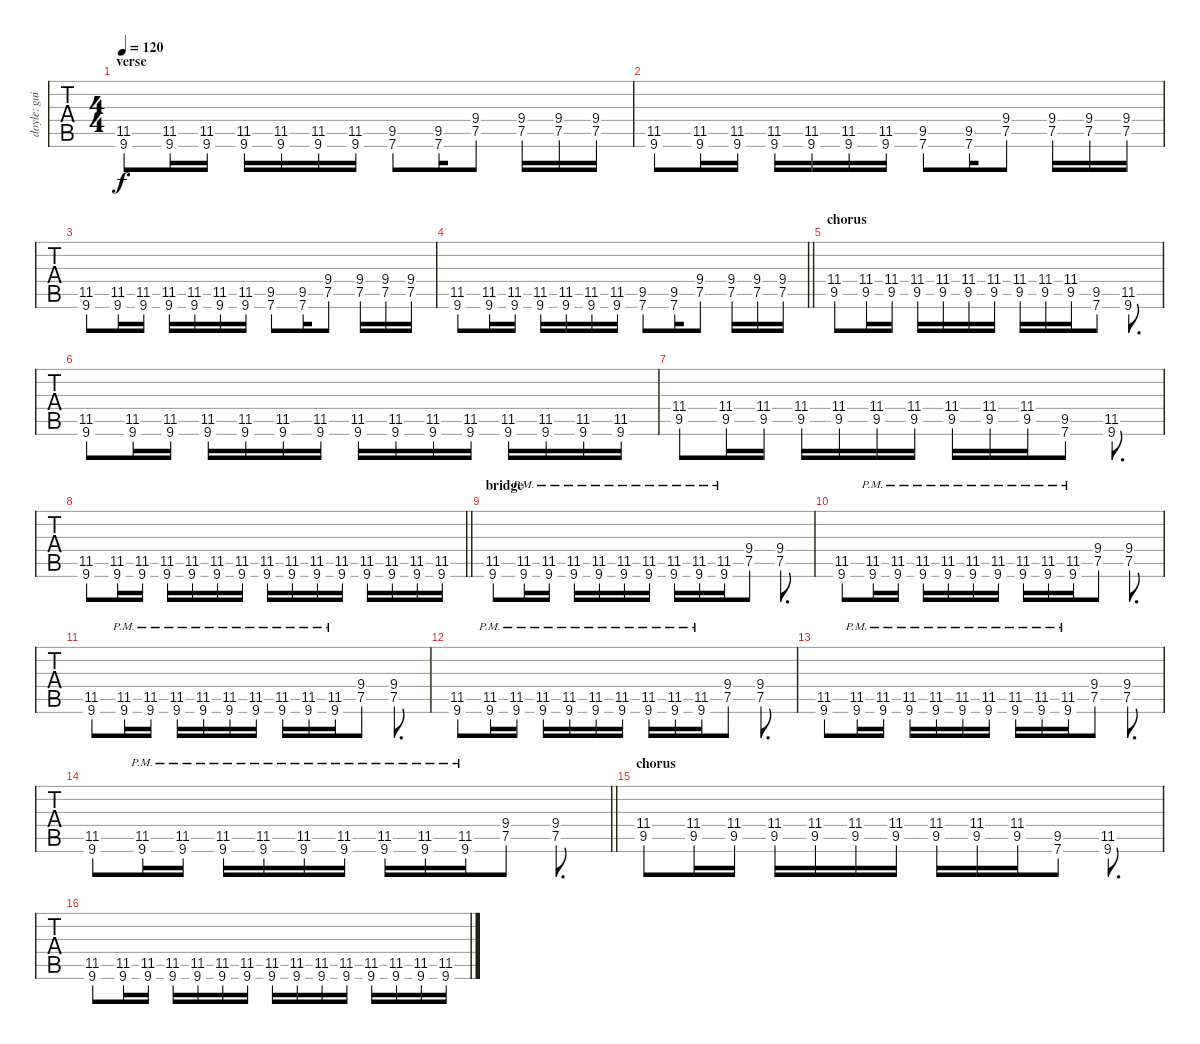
\track ("doyle: guitar" "doyle: gui") {instrument distortionguitar}
\staff {tabs}
\tuning (E4 B3 G3 D3 A2 E2) {hide}
\ts (4 4)
\section ("" "verse")
\tempo 120
\clef g2
\ks c
(11.5 9.6).8{dy f} (11.5 9.6).16 (11.5 9.6).16 (11.5 9.6).16 (11.5 9.6).16 (11.5 9.6).16 (11.5 9.6).16 (9.5 7.6).8 (9.5 7.6).16 (9.4 7.5).8 (9.4 7.5).16 (9.4 7.5).16 (9.4 7.5).16 |
(11.5 9.6).8 (11.5 9.6).16 (11.5 9.6).16 (11.5 9.6).16 (11.5 9.6).16 (11.5 9.6).16 (11.5 9.6).16 (9.5 7.6).8 (9.5 7.6).16 (9.4 7.5).8 (9.4 7.5).16 (9.4 7.5).16 (9.4 7.5).16 |
(11.5 9.6).8 (11.5 9.6).16 (11.5 9.6).16 (11.5 9.6).16 (11.5 9.6).16 (11.5 9.6).16 (11.5 9.6).16 (9.5 7.6).8 (9.5 7.6).16 (9.4 7.5).8 (9.4 7.5).16 (9.4 7.5).16 (9.4 7.5).16 |
\barLineRight lightlight
(11.5 9.6).8 (11.5 9.6).16 (11.5 9.6).16 (11.5 9.6).16 (11.5 9.6).16 (11.5 9.6).16 (11.5 9.6).16 (9.5 7.6).8 (9.5 7.6).16 (9.4 7.5).8 (9.4 7.5).16 (9.4 7.5).16 (9.4 7.5).16 |
\section ("" "chorus")
(11.4 9.5).8 (11.4 9.5).16 (11.4 9.5).16 (11.4 9.5).16 (11.4 9.5).16 (11.4 9.5).16 (11.4 9.5).16 (11.4 9.5).16 (11.4 9.5).16 (11.4 9.5).16 (9.5 7.6).8 (11.5 9.6).8{d} |
(11.5 9.6).8 (11.5 9.6).16 (11.5 9.6).16 (11.5 9.6).16 (11.5 9.6).16 (11.5 9.6).16 (11.5 9.6).16 (11.5 9.6).16 (11.5 9.6).16 (11.5 9.6).16 (11.5 9.6).16 (11.5 9.6).16 (11.5 9.6).16 (11.5 9.6).16 (11.5 9.6).16 |
(11.4 9.5).8 (11.4 9.5).16 (11.4 9.5).16 (11.4 9.5).16 (11.4 9.5).16 (11.4 9.5).16 (11.4 9.5).16 (11.4 9.5).16 (11.4 9.5).16 (11.4 9.5).16 (9.5 7.6).8 (11.5 9.6).8{d} |
\barLineRight lightlight
(11.5 9.6).8 (11.5 9.6).16 (11.5 9.6).16 (11.5 9.6).16 (11.5 9.6).16 (11.5 9.6).16 (11.5 9.6).16 (11.5 9.6).16 (11.5 9.6).16 (11.5 9.6).16 (11.5 9.6).16 (11.5 9.6).16 (11.5 9.6).16 (11.5 9.6).16 (11.5 9.6).16 |
\section ("" "bridge")
(11.5 9.6).8 (11.5{pm} 9.6{pm}).16 (11.5{pm} 9.6{pm}).16 (11.5{pm} 9.6{pm}).16 (11.5{pm} 9.6{pm}).16 (11.5{pm} 9.6{pm}).16 (11.5{pm} 9.6{pm}).16 (11.5{pm} 9.6{pm}).16 (11.5{pm} 9.6{pm}).16 (11.5{pm} 9.6{pm}).16 (9.4 7.5).8 (9.4 7.5).8{d} |
(11.5 9.6).8 (11.5{pm} 9.6{pm}).16 (11.5{pm} 9.6{pm}).16 (11.5{pm} 9.6{pm}).16 (11.5{pm} 9.6{pm}).16 (11.5{pm} 9.6{pm}).16 (11.5{pm} 9.6{pm}).16 (11.5{pm} 9.6{pm}).16 (11.5{pm} 9.6{pm}).16 (11.5{pm} 9.6{pm}).16 (9.4 7.5).8 (9.4 7.5).8{d} |
(11.5 9.6).8 (11.5{pm} 9.6{pm}).16 (11.5{pm} 9.6{pm}).16 (11.5{pm} 9.6{pm}).16 (11.5{pm} 9.6{pm}).16 (11.5{pm} 9.6{pm}).16 (11.5{pm} 9.6{pm}).16 (11.5{pm} 9.6{pm}).16 (11.5{pm} 9.6{pm}).16 (11.5{pm} 9.6{pm}).16 (9.4 7.5).8 (9.4 7.5).8{d} |
(11.5 9.6).8 (11.5{pm} 9.6{pm}).16 (11.5{pm} 9.6{pm}).16 (11.5{pm} 9.6{pm}).16 (11.5{pm} 9.6{pm}).16 (11.5{pm} 9.6{pm}).16 (11.5{pm} 9.6{pm}).16 (11.5{pm} 9.6{pm}).16 (11.5{pm} 9.6{pm}).16 (11.5{pm} 9.6{pm}).16 (9.4 7.5).8 (9.4 7.5).8{d} |
(11.5 9.6).8 (11.5{pm} 9.6{pm}).16 (11.5{pm} 9.6{pm}).16 (11.5{pm} 9.6{pm}).16 (11.5{pm} 9.6{pm}).16 (11.5{pm} 9.6{pm}).16 (11.5{pm} 9.6{pm}).16 (11.5{pm} 9.6{pm}).16 (11.5{pm} 9.6{pm}).16 (11.5{pm} 9.6{pm}).16 (9.4 7.5).8 (9.4 7.5).8{d} |
\barLineRight lightlight
(11.5 9.6).8 (11.5{pm} 9.6{pm}).16 (11.5{pm} 9.6{pm}).16 (11.5{pm} 9.6{pm}).16 (11.5{pm} 9.6{pm}).16 (11.5{pm} 9.6{pm}).16 (11.5{pm} 9.6{pm}).16 (11.5{pm} 9.6{pm}).16 (11.5{pm} 9.6{pm}).16 (11.5{pm} 9.6{pm}).16 (9.4 7.5).8 (9.4 7.5).8{d} |
\section ("" "chorus")
(11.4 9.5).8 (11.4 9.5).16 (11.4 9.5).16 (11.4 9.5).16 (11.4 9.5).16 (11.4 9.5).16 (11.4 9.5).16 (11.4 9.5).16 (11.4 9.5).16 (11.4 9.5).16 (9.5 7.6).8 (11.5 9.6).8{d} |
(11.5 9.6).8 (11.5 9.6).16 (11.5 9.6).16 (11.5 9.6).16 (11.5 9.6).16 (11.5 9.6).16 (11.5 9.6).16 (11.5 9.6).16 (11.5 9.6).16 (11.5 9.6).16 (11.5 9.6).16 (11.5 9.6).16 (11.5 9.6).16 (11.5 9.6).16 (11.5 9.6).16
